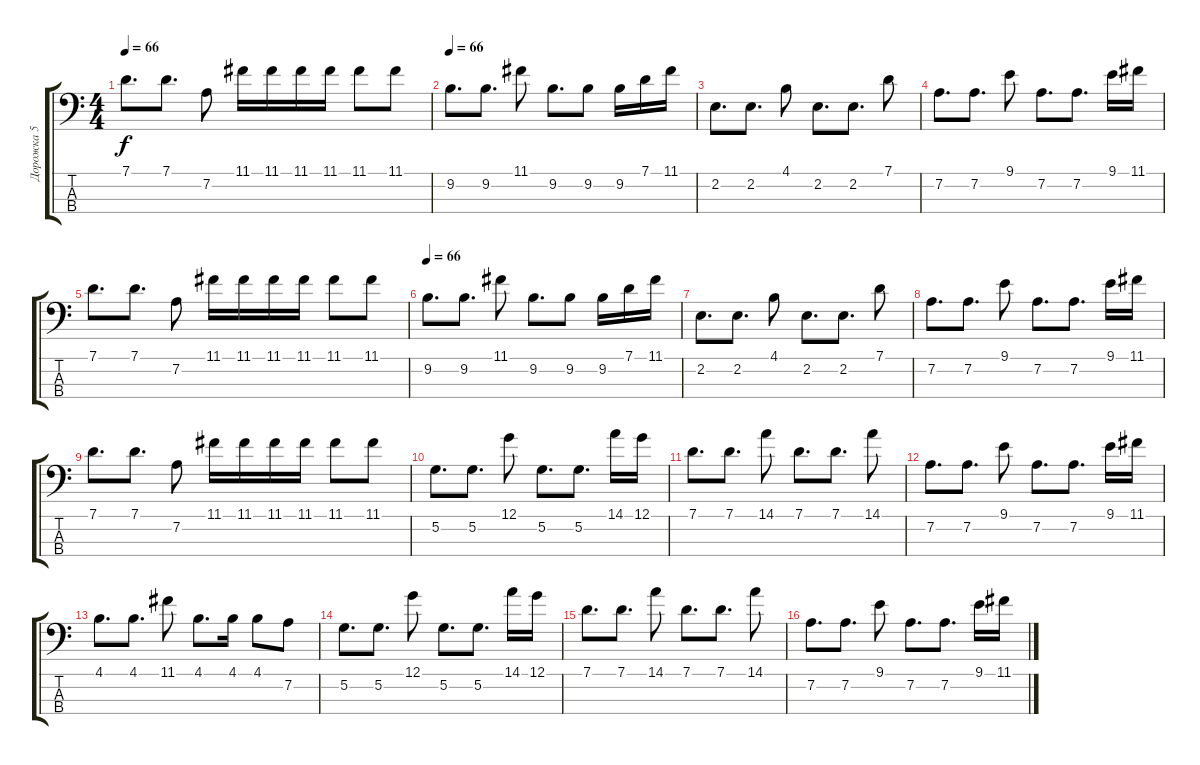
\track ("Дорожка 5" "Дорожка 5") {instrument electricbassfinger}
\staff {score tabs}
\tuning (G2 D2 A1 E1) {hide}
\ts (4 4)
\tempo 66
\clef f4
\ks c
7.1.8{d dy f} 7.1.8{d} 7.2.8 11.1.16 11.1.16 11.1.16 11.1.16 11.1.8 11.1.8 |
\tempo 66
9.2.8{d} 9.2.8{d} 11.1.8 9.2.8{d} 9.2.8 9.2.16 7.1.16 11.1.16 |
2.2.8{d} 2.2.8{d} 4.1.8 2.2.8{d} 2.2.8{d} 7.1.8 |
7.2.8{d} 7.2.8{d} 9.1.8 7.2.8{d} 7.2.8{d} 9.1.16 11.1.16 |
7.1.8{d} 7.1.8{d} 7.2.8 11.1.16 11.1.16 11.1.16 11.1.16 11.1.8 11.1.8 |
\tempo 66
9.2.8{d} 9.2.8{d} 11.1.8 9.2.8{d} 9.2.8 9.2.16 7.1.16 11.1.16 |
2.2.8{d} 2.2.8{d} 4.1.8 2.2.8{d} 2.2.8{d} 7.1.8 |
7.2.8{d} 7.2.8{d} 9.1.8 7.2.8{d} 7.2.8{d} 9.1.16 11.1.16 |
7.1.8{d} 7.1.8{d} 7.2.8 11.1.16 11.1.16 11.1.16 11.1.16 11.1.8 11.1.8 |
5.2.8{d} 5.2.8{d} 12.1.8 5.2.8{d} 5.2.8{d} 14.1.16 12.1.16 |
7.1.8{d} 7.1.8{d} 14.1.8 7.1.8{d} 7.1.8{d} 14.1.8 |
7.2.8{d} 7.2.8{d} 9.1.8 7.2.8{d} 7.2.8{d} 9.1.16 11.1.16 |
4.1.8{d} 4.1.8{d} 11.1.8 4.1.8{d} 4.1.16 4.1.8 7.2.8 |
5.2.8{d} 5.2.8{d} 12.1.8 5.2.8{d} 5.2.8{d} 14.1.16 12.1.16 |
7.1.8{d} 7.1.8{d} 14.1.8 7.1.8{d} 7.1.8{d} 14.1.8 |
7.2.8{d} 7.2.8{d} 9.1.8 7.2.8{d} 7.2.8{d} 9.1.16 11.1.16
